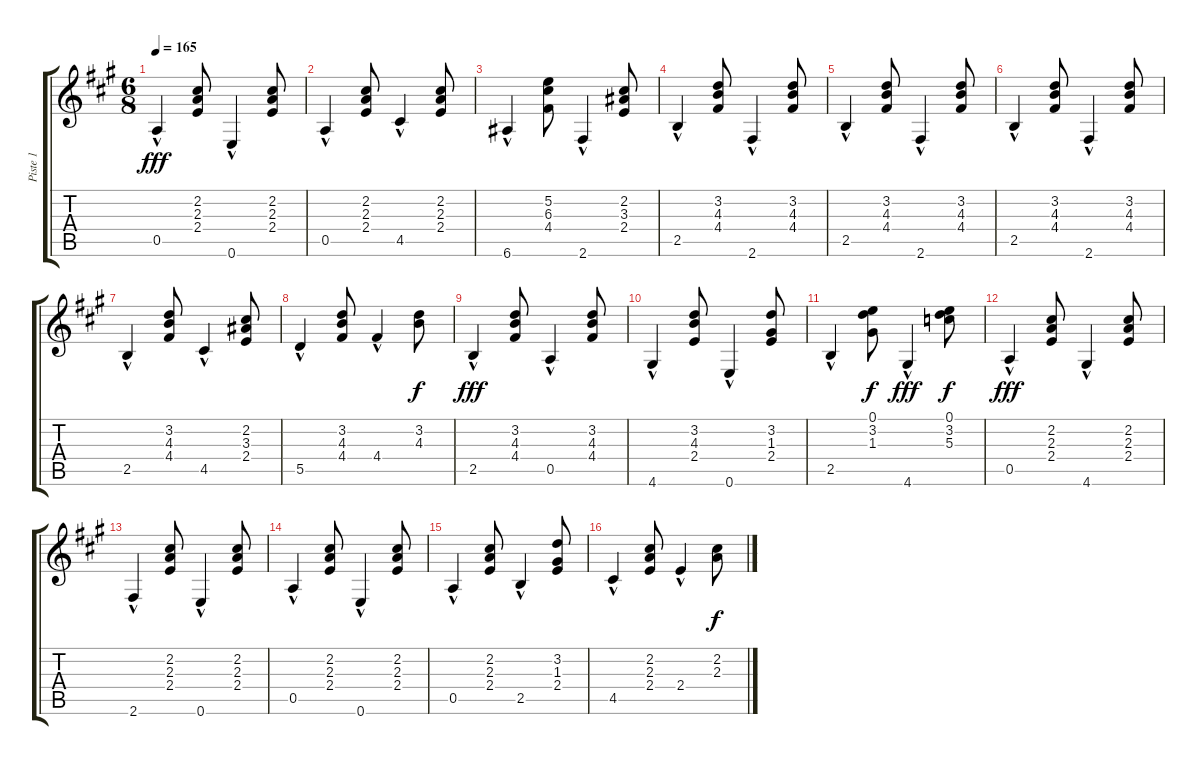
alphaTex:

\track ("Piste 1" "Piste 1") {instrument acousticguitarnylon}
\staff {score tabs}
\tuning (E4 B3 G3 D3 A2 E2) {hide}
\ts (6 8)
\tempo 165
\clef g2
\ks a
0.5{hac}.4{dy fff} (2.2 2.3 2.4).8 0.6{hac}.4 (2.2 2.3 2.4).8 |
0.5{hac}.4 (2.2 2.3 2.4).8 4.5{hac}.4 (2.2 2.3 2.4).8 |
6.6{hac}.4 (5.2 6.3 4.4).8 2.6{hac}.4 (2.2 3.3 2.4).8 |
2.5{hac}.4 (3.2 4.3 4.4).8 2.6{hac}.4 (3.2 4.3 4.4).8 |
2.5{hac}.4 (3.2 4.3 4.4).8 2.6{hac}.4 (3.2 4.3 4.4).8 |
2.5{hac}.4 (3.2 4.3 4.4).8 2.6{hac}.4 (3.2 4.3 4.4).8 |
2.5{hac}.4 (3.2 4.3 4.4).8 4.5{hac}.4 (2.2 3.3 2.4).8 |
5.5{hac}.4 (3.2 4.3 4.4).8 4.4{hac}.4 (3.2 4.3).8{dy f} |
2.5{hac}.4{dy fff} (3.2 4.3 4.4).8 0.5{hac}.4 (3.2 4.3 4.4).8 |
4.6{hac}.4 (3.2 4.3 2.4).8 0.6{hac}.4 (3.2 1.3 2.4).8 |
2.5{hac}.4 (0.1 3.2 1.3).8{dy f} 4.6{hac}.4{dy fff} (0.1 3.2 5.3).8{dy f} |
0.5{hac}.4{dy fff} (2.2 2.3 2.4).8 4.6{hac}.4 (2.2 2.3 2.4).8 |
2.6{hac}.4 (2.2 2.3 2.4).8 0.6{hac}.4 (2.2 2.3 2.4).8 |
0.5{hac}.4 (2.2 2.3 2.4).8 0.6{hac}.4 (2.2 2.3 2.4).8 |
0.5{hac}.4 (2.2 2.3 2.4).8 2.5{hac}.4 (3.2 1.3 2.4).8 |
4.5{hac}.4 (2.2 2.3 2.4).8 2.4{hac}.4 (2.2 2.3).8{dy f}
